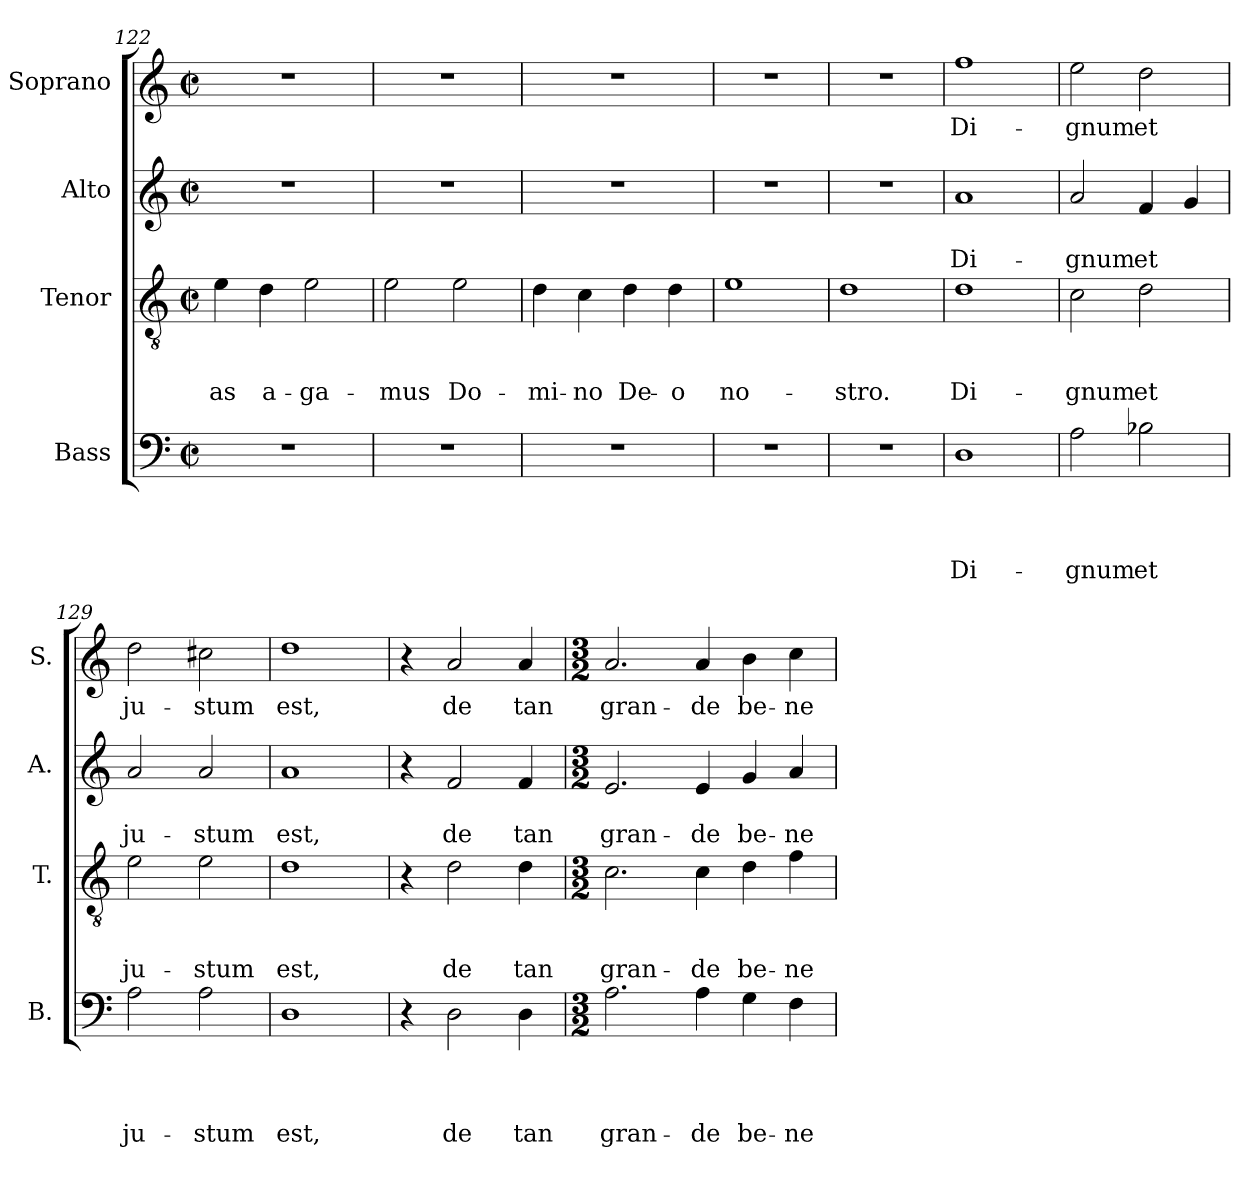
**kern	**text	**text	**text	**text	**kern	**text	**text	**text	**kern	**text	**text	**kern	**text
*part4	*part4	*part4	*part4	*part4	*part3	*part3	*part3	*part3	*part2	*part2	*part2	*part1	*part1
*staff4	*staff4	*staff4	*staff4	*staff4	*staff3	*staff3	*staff3	*staff3	*staff2	*staff2	*staff2	*staff1	*staff1
*I"Bass	*	*	*	*	*I"Tenor	*	*	*	*I"Alto	*	*	*I"Soprano	*
*I'B.	*	*	*	*	*I'T.	*	*	*	*I'A.	*	*	*I'S.	*
*clefF4	*	*	*	*	*clefGv2	*	*	*	*clefG2	*	*	*clefG2	*
*	*	*	*	*	*ITrd7c12	*	*	*	*	*	*	*	*
*k[]	*	*	*	*	*k[]	*	*	*	*k[]	*	*	*k[]	*
*C:	*	*	*	*	*C:	*	*	*	*C:	*	*	*C:	*
*M2/2	*	*	*	*	*M2/2	*	*	*	*M2/2	*	*	*M2/2	*
*met(c|)	*	*	*	*	*met(c|)	*	*	*	*met(c|)	*	*	*met(c|)	*
=122	=122	=122	=122	=122	=122	=122	=122	=122	=122	=122	=122	=122	=122
!	!	!	!	!	!	!	!	!LO:LY:b	!	!	!	!	!
1r	.	.	.	.	4E\	.	.	-as	1r	.	.	1r	.
!	!	!	!	!	!	!	!	!LO:LY:b	!	!	!	!	!
.	.	.	.	.	4D\	.	.	a-	.	.	.	.	.
!	!	!	!	!	!	!	!	!LO:LY:b	!	!	!	!	!
.	.	.	.	.	2E\	.	.	-ga-	.	.	.	.	.
=123	=123	=123	=123	=123	=123	=123	=123	=123	=123	=123	=123	=123	=123
!	!	!	!	!	!	!	!	!LO:LY:b	!	!	!	!	!
1r	.	.	.	.	2E\	.	.	-mus	1r	.	.	1r	.
!	!	!	!	!	!	!	!	!LO:LY:b	!	!	!	!	!
.	.	.	.	.	2E\	.	.	Do-	.	.	.	.	.
=124	=124	=124	=124	=124	=124	=124	=124	=124	=124	=124	=124	=124	=124
!	!	!	!	!	!	!	!	!LO:LY:b	!	!	!	!	!
1r	.	.	.	.	4D\	.	.	-mi-	1r	.	.	1r	.
!	!	!	!	!	!	!	!	!LO:LY:b	!	!	!	!	!
.	.	.	.	.	4C\	.	.	-no	.	.	.	.	.
!	!	!	!	!	!	!	!	!LO:LY:b	!	!	!	!	!
.	.	.	.	.	4D\	.	.	De-	.	.	.	.	.
!	!	!	!	!	!	!	!	!LO:LY:b	!	!	!	!	!
.	.	.	.	.	4D\	.	.	-o	.	.	.	.	.
!!LO:PB:g=z
=125	=125	=125	=125	=125	=125	=125	=125	=125	=125	=125	=125	=125	=125
!	!	!	!	!	!	!	!	!LO:LY:b	!	!	!	!	!
1r	.	.	.	.	1E	.	.	no-	1r	.	.	1r	.
=126	=126	=126	=126	=126	=126	=126	=126	=126	=126	=126	=126	=126	=126
!	!	!	!	!	!	!	!	!LO:LY:b	!	!	!	!	!
1r	.	.	.	.	1D	.	.	-stro.	1r	.	.	1r	.
=127	=127	=127	=127	=127	=127	=127	=127	=127	=127	=127	=127	=127	=127
!	!	!	!	!LO:LY:b	!	!	!	!LO:LY:b	!	!	!LO:LY:b	!	!LO:LY:b
1D	.	.	.	Di-	1D	.	.	Di-	1a	.	Di-	1ff	Di-
=128	=128	=128	=128	=128	=128	=128	=128	=128	=128	=128	=128	=128	=128
!	!	!	!	!LO:LY:b	!	!	!	!LO:LY:b	!	!	!LO:LY:b	!	!LO:LY:b
2A\	.	.	.	-gnum	2C\	.	.	-gnum	2a/	.	-gnum	2ee\	-gnum
!	!	!	!	!LO:LY:b	!	!	!	!LO:LY:b	!	!	!LO:LY:b	!	!LO:LY:b
2B-X\	.	.	.	et	2D\	.	.	et	4f/	.	et	2dd\	et
.	.	.	.	.	.	.	.	.	4g/	.	.	.	.
=129	=129	=129	=129	=129	=129	=129	=129	=129	=129	=129	=129	=129	=129
!	!	!	!	!LO:LY:b	!	!	!	!LO:LY:b	!	!	!LO:LY:b	!	!LO:LY:b
2A\	.	.	.	ju-	2E\	.	.	ju-	2a/	.	ju-	2dd\	ju-
!	!	!	!	!LO:LY:b	!	!	!	!LO:LY:b	!	!	!LO:LY:b	!	!LO:LY:b
2A\	.	.	.	-stum	2E\	.	.	-stum	2a/	.	-stum	2cc#X\	-stum
=130	=130	=130	=130	=130	=130	=130	=130	=130	=130	=130	=130	=130	=130
!	!	!	!	!LO:LY:b	!	!	!	!LO:LY:b	!	!	!LO:LY:b	!	!LO:LY:b
1D	.	.	.	est,	1D	.	.	est,	1a	.	est,	1dd	est,
=131	=131	=131	=131	=131	=131	=131	=131	=131	=131	=131	=131	=131	=131
4r	.	.	.	.	4r	.	.	.	4r	.	.	4r	.
!	!	!	!	!LO:LY:b	!	!	!	!LO:LY:b	!	!	!LO:LY:b	!	!LO:LY:b
2D\	.	.	.	de	2D\	.	.	de	2f/	.	de	2a/	de
!	!	!	!	!LO:LY:b	!	!	!	!LO:LY:b	!	!	!LO:LY:b	!	!LO:LY:b
4D\	.	.	.	tan	4D\	.	.	tan	4f/	.	tan	4a/	tan
=132	=132	=132	=132	=132	=132	=132	=132	=132	=132	=132	=132	=132	=132
*M3/2	*	*	*	*	*M3/2	*	*	*	*M3/2	*	*	*M3/2	*
!	!	!	!	!LO:LY:b	!	!	!	!LO:LY:b	!	!	!LO:LY:b	!	!LO:LY:b
2.A\	.	.	.	gran-	2.C\	.	.	gran-	2.e/	.	gran-	2.a/	gran-
!	!	!	!	!LO:LY:b	!	!	!	!LO:LY:b	!	!	!LO:LY:b	!	!LO:LY:b
4A\	.	.	.	-de	4C\	.	.	-de	4e/	.	-de	4a/	-de
!	!	!	!	!LO:LY:b	!	!	!	!LO:LY:b	!	!	!LO:LY:b	!	!LO:LY:b
4G\	.	.	.	be-	4D\	.	.	be-	4g/	.	be-	4b\	be-
!	!	!	!	!LO:LY:b	!	!	!	!LO:LY:b	!	!	!LO:LY:b	!	!LO:LY:b
4F\	.	.	.	-ne-	4F\	.	.	-ne-	4a/	.	-ne-	4cc\	-ne-
=	=	=	=	=	=	=	=	=	=	=	=	=	=
*-	*-	*-	*-	*-	*-	*-	*-	*-	*-	*-	*-	*-	*-
